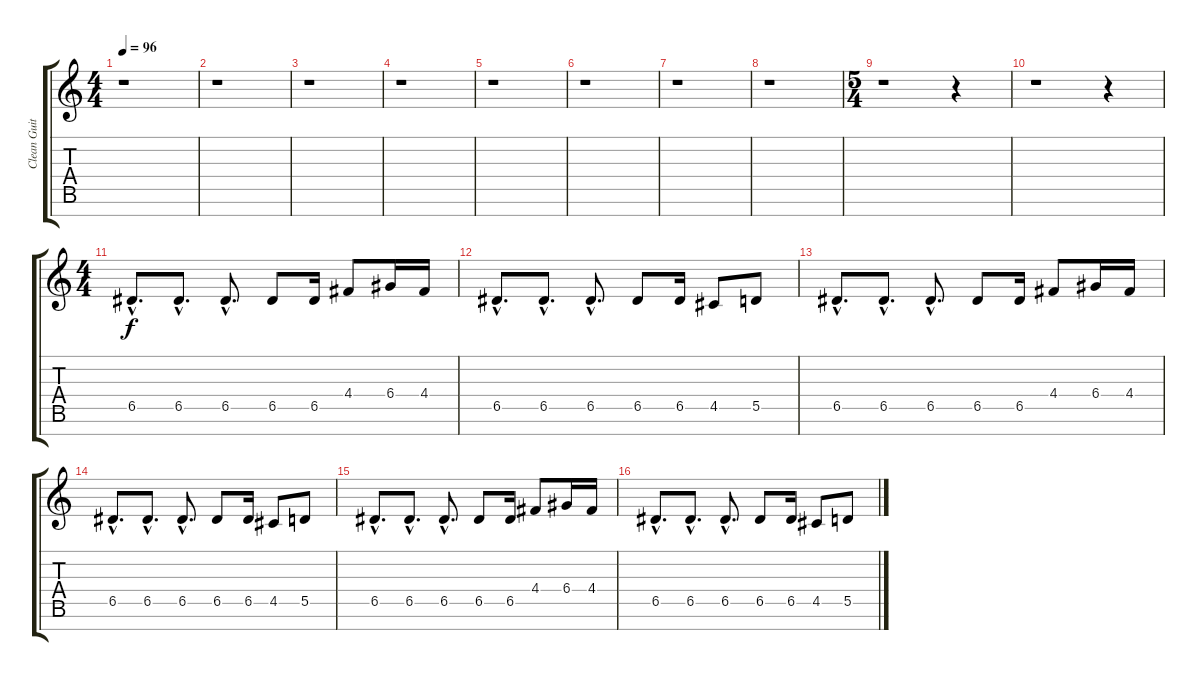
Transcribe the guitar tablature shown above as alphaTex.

\track ("Clean Guitar" "Clean Guit") {instrument electricguitarjazz}
\staff {score tabs}
\tuning (E4 B3 G3 D3 A2 E2 B1) {hide}
\ts (4 4)
\tempo 96
\clef g2
\ks c
r.1{dy f} |
r.1 |
r.1 |
r.1 |
r.1 |
r.1 |
r.1 |
r.1 |
\ts (5 4)
r.1 r.4 |
r.1 r.4 |
\ts (4 4)
6.5{hac}.8{d} 6.5{hac}.8{d} 6.5{hac}.8{d} 6.5.8 6.5.16 4.4.8 6.4.16 4.4.16 |
6.5{hac}.8{d} 6.5{hac}.8{d} 6.5{hac}.8{d} 6.5.8 6.5.16 4.5.8 5.5.8 |
6.5{hac}.8{d} 6.5{hac}.8{d} 6.5{hac}.8{d} 6.5.8 6.5.16 4.4.8 6.4.16 4.4.16 |
6.5{hac}.8{d} 6.5{hac}.8{d} 6.5{hac}.8{d} 6.5.8 6.5.16 4.5.8 5.5.8 |
6.5{hac}.8{d} 6.5{hac}.8{d} 6.5{hac}.8{d} 6.5.8 6.5.16 4.4.8 6.4.16 4.4.16 |
6.5{hac}.8{d} 6.5{hac}.8{d} 6.5{hac}.8{d} 6.5.8 6.5.16 4.5.8 5.5.8
